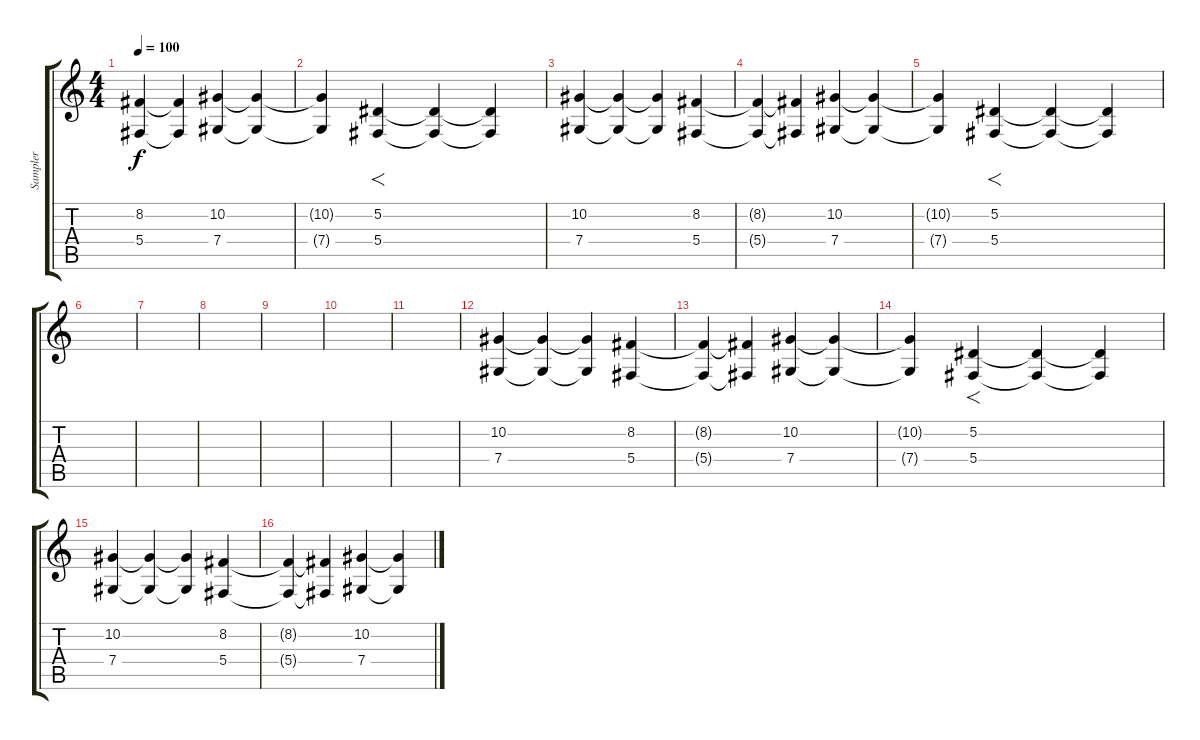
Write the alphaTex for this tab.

\track ("Sampler" "Sampler") {instrument pad2warm}
\staff {score tabs}
\tuning (Eb4 Bb3 Gb3 Db3 Ab2 Db2) {hide}
\ts (4 4)
\tempo 100
\clef g2
\ks c
(8.2{t} 5.4{t}).4{dy f} (8.2{t} 5.4{t}).4 (10.2 7.4).4 (10.2{t} 7.4{t}).4 |
(10.2{t} 7.4{t}).4 (5.2 5.4).4{f} (5.2{t} 5.4{t}).4 (5.2{t} 5.4{t}).4 |
(10.2 7.4).4{volume 13 instrument pad2warm} (10.2{t} 7.4{t}).4 (10.2{t} 7.4{t}).4 (8.2 5.4).4 |
(8.2{t} 5.4{t}).4 (8.2{t} 5.4{t}).4 (10.2 7.4).4 (10.2{t} 7.4{t}).4 |
(10.2{t} 7.4{t}).4 (5.2 5.4).4{f} (5.2{t} 5.4{t}).4 (5.2{t} 5.4{t}).4 |
|
|
|
|
|
|
(10.2 7.4).4{volume 13 instrument pad2warm} (10.2{t} 7.4{t}).4 (10.2{t} 7.4{t}).4 (8.2 5.4).4 |
(8.2{t} 5.4{t}).4 (8.2{t} 5.4{t}).4 (10.2 7.4).4 (10.2{t} 7.4{t}).4 |
(10.2{t} 7.4{t}).4 (5.2 5.4).4{f} (5.2{t} 5.4{t}).4 (5.2{t} 5.4{t}).4 |
(10.2 7.4).4{volume 13 instrument pad2warm} (10.2{t} 7.4{t}).4 (10.2{t} 7.4{t}).4 (8.2 5.4).4 |
(8.2{t} 5.4{t}).4 (8.2{t} 5.4{t}).4 (10.2 7.4).4 (10.2{t} 7.4{t}).4
